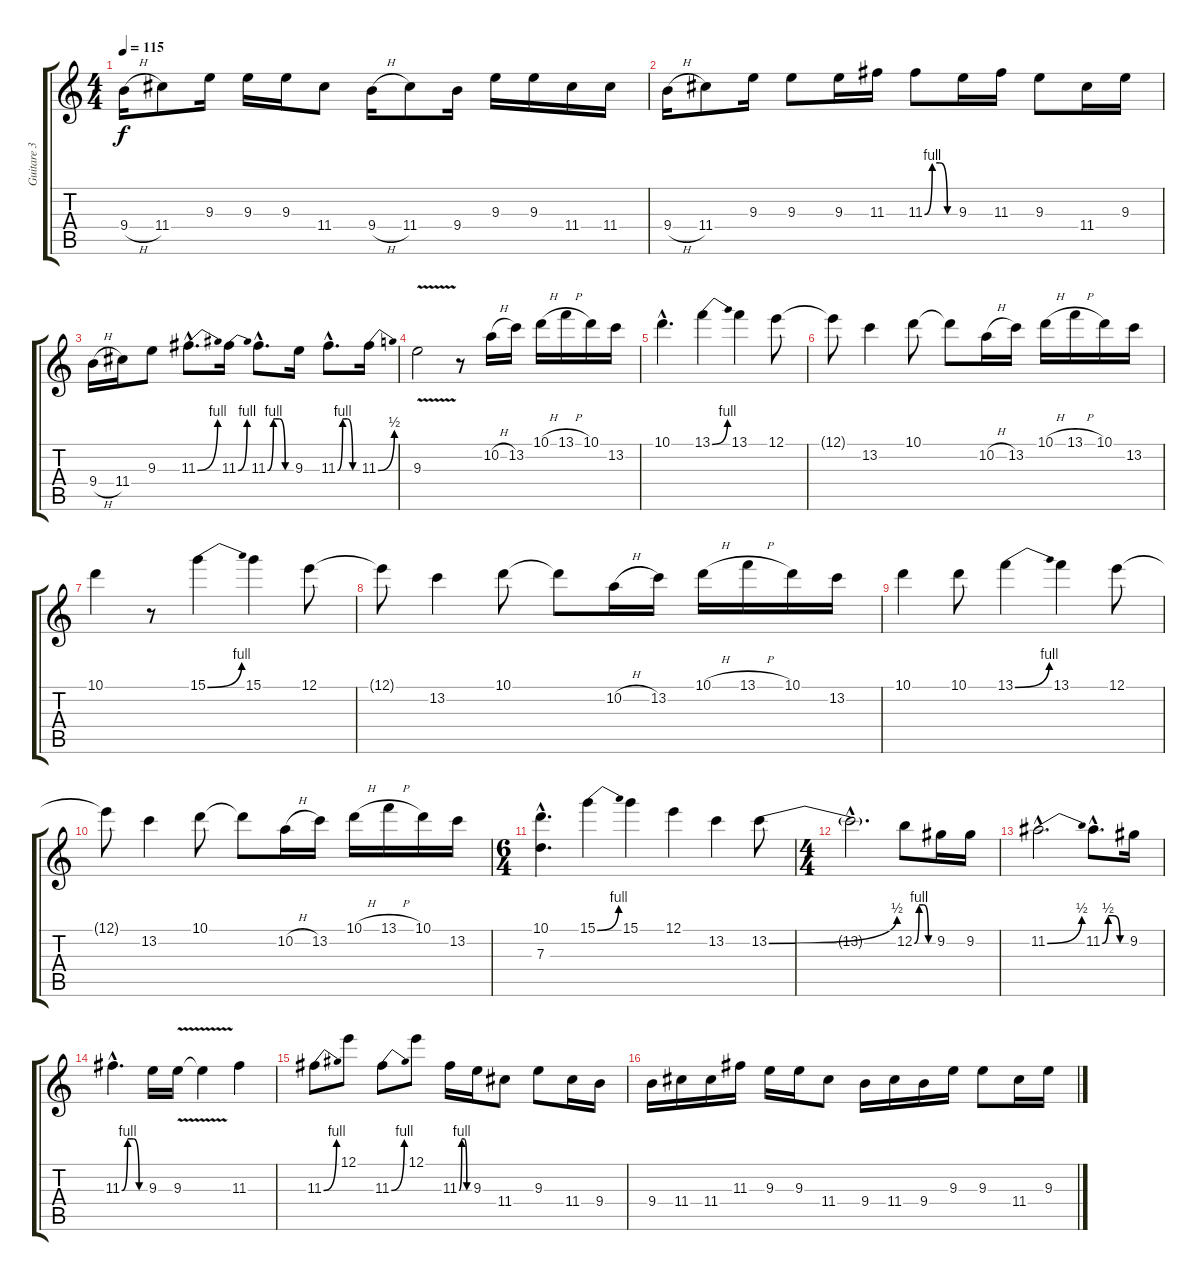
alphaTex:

\track ("Guitare 3" "Guitare 3") {instrument distortionguitar}
\staff {score tabs}
\tuning (E4 B3 G3 D3 A2 E2) {hide}
\ts (4 4)
\tempo 115
\clef g2
\ks c
9.4{h}.16{dy f} 11.4.8 9.3.16 9.3.16 9.3.16 11.4.8 9.4{h}.16 11.4.8 9.4.16 9.3.16 9.3.16 11.4.16 11.4.16 |
9.4{h}.16 11.4.8 9.3.16 9.3.8 9.3.16 11.3.16 11.3{be (custom 0 0 15 4 30 4 45 0 60 0)}.8 9.3.16 11.3.16 9.3.8 11.4.16 9.3.16 |
9.4{h}.16 11.4.16 9.3.8 11.3{be (bend 0 0 60 4) hac}.8{d} 11.3{be (bend 0 0 60 4)}.16 11.3{be (custom 0 0 15 4 30 4 45 0 60 0) hac}.8{d} 9.3.16 11.3{be (custom 0 0 15 4 30 4 45 0 60 0) hac}.8{d} 11.3{be (bend 0 0 60 2)}.16 |
9.3{v}.2 r.8 10.2{h}.16 13.2.16 10.1{h}.16 13.1{h}.16 10.1.16 13.2.16 |
10.1{hac}.4{d} 13.1{be (bend 0 0 60 4)}.4 13.1.4 12.1.8 |
12.1{t}.8 13.2.4 10.1.8 10.1{t}.8 10.2{h}.16 13.2.16 10.1{h}.16 13.1{h}.16 10.1.16 13.2.16 |
10.1.4 r.8 15.1{be (bend 0 0 60 4)}.4 15.1.4 12.1.8 |
12.1{t}.8 13.2.4 10.1.8 10.1{t}.8 10.2{h}.16 13.2.16 10.1{h}.16 13.1{h}.16 10.1.16 13.2.16 |
10.1.4 10.1.8 13.1{be (bend 0 0 60 4)}.4 13.1.4 12.1.8 |
12.1{t}.8 13.2.4 10.1.8 10.1{t}.8 10.2{h}.16 13.2.16 10.1{h}.16 13.1{h}.16 10.1.16 13.2.16 |
\ts (6 4)
(10.1{hac} 7.3{hac}).4{d} 15.1{be (bend 0 0 60 4)}.4 15.1.4 12.1.4 13.2.4 13.2{be (bend 0 0 60 2)}.8 |
\ts (4 4)
13.2{hac t}.2{d} 12.2{be (custom 0 0 15 4 30 4 45 0 60 0)}.8 9.2.16 9.2.16 |
11.2{be (bend 0 0 60 2) hac}.2{d} 11.2{be (custom 0 0 15 2 30 2 45 0 60 0) hac}.8{d} 9.2.16 |
11.3{be (custom 0 0 15 4 30 4 45 0 60 0) hac}.4{d} 9.3.16 9.3{v}.16 9.3{t}.4 11.3.4 |
11.3{be (bend 0 0 60 4)}.8 12.1.8 11.3{be (bend 0 0 60 4)}.8 12.1.8 11.3{be (custom 0 0 15 4 30 4 45 0 60 0)}.16 9.3.16 11.4.8 9.3.8 11.4.16 9.4.16 |
9.4.16 11.4.16 11.4.16 11.3.16 9.3.16 9.3.16 11.4.8 9.4.16 11.4.16 9.4.16 9.3.16 9.3.8 11.4.16 9.3.16
